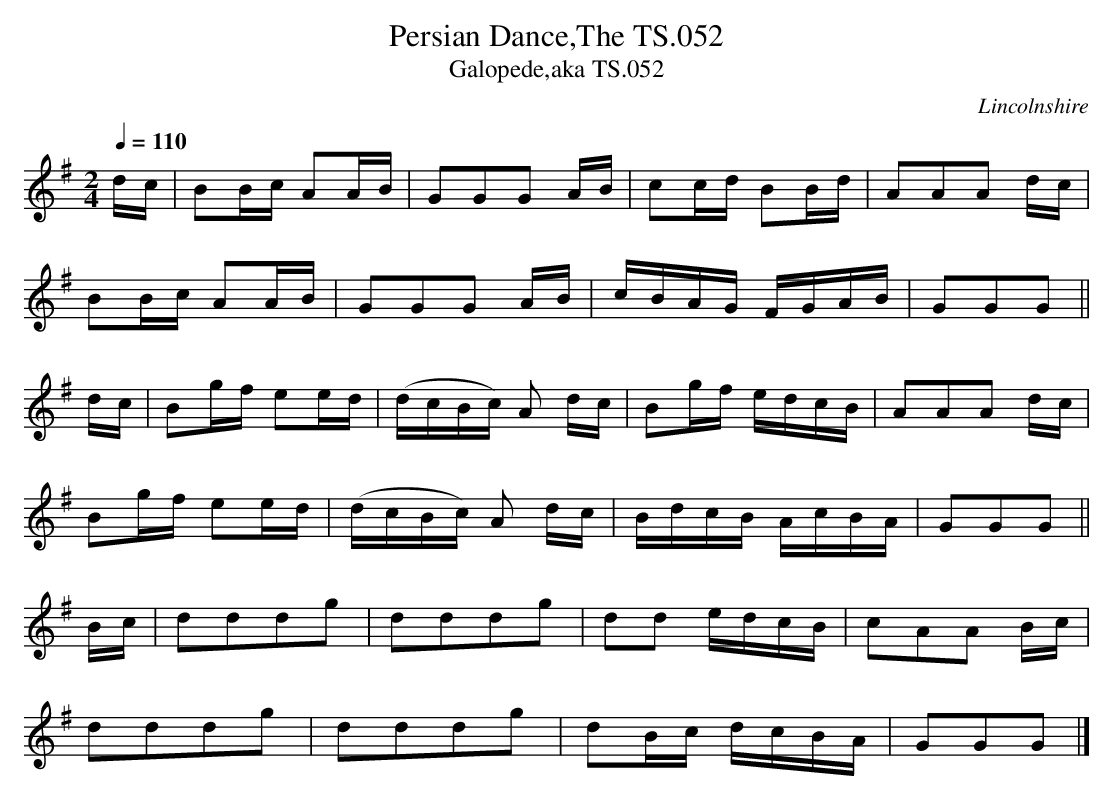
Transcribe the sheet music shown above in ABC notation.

X:1
T:Persian Dance,The TS.052
T:Galopede,aka TS.052
L:1/16
M:2/4
O:Lincolnshire
Q:1/4=110
K:G
dc|B2Bc A2AB|G2G2G2 AB|c2cd B2Bd|A2A2A2 dc|!
B2Bc A2AB|G2G2G2 AB|cBAG FGAB|G2G2G2||!
dc|B2gf e2ed|(dcBc) A2 dc|B2gf edcB|A2A2A2 dc|!
B2gf e2ed|(dcBc) A2 dc|BdcB AcBA|G2G2G2||!
Bc|d2d2d2g2|d2d2d2g2|d2d2 edcB|c2A2A2 Bc|!
d2d2d2g2|d2d2d2g2|d2Bc dcBA|G2G2G2|]
